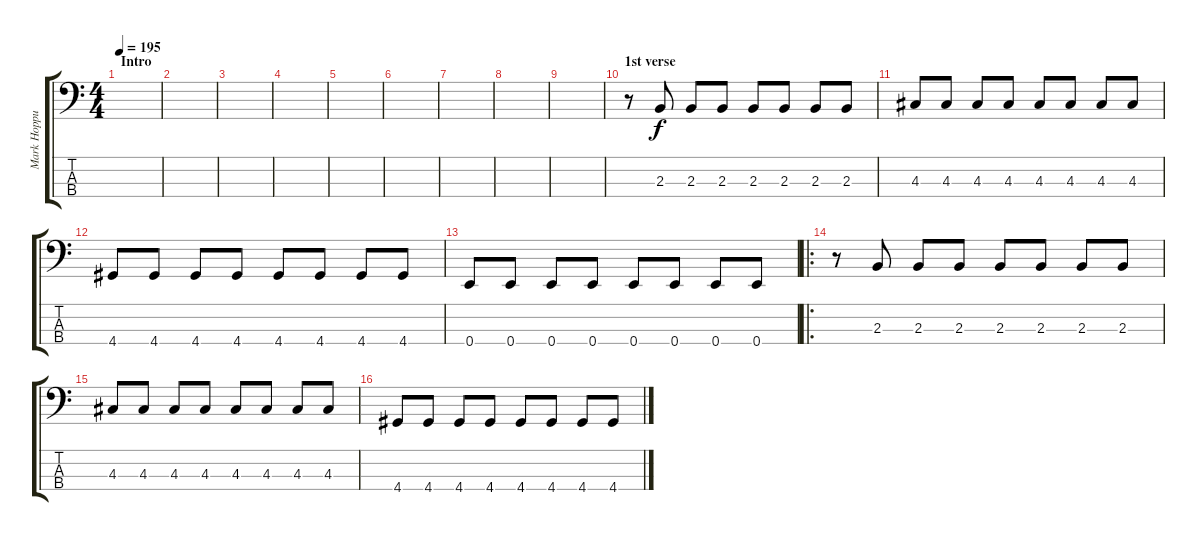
\track ("Mark Hoppus (Bass)" "Mark Hoppu") {instrument electricbasspick}
\staff {score tabs}
\tuning (G2 D2 A1 E1) {hide}
\ts (4 4)
\section ("" "Intro")
\tempo 195
\clef f4
\ks c
|
|
|
|
|
|
|
|
|
\section ("" "1st verse")
r.8 2.3.8 2.3.8 2.3.8 2.3.8 2.3.8 2.3.8 2.3.8 |
4.3.8 4.3.8 4.3.8 4.3.8 4.3.8 4.3.8 4.3.8 4.3.8 |
4.4.8 4.4.8 4.4.8 4.4.8 4.4.8 4.4.8 4.4.8 4.4.8 |
0.4.8 0.4.8 0.4.8 0.4.8 0.4.8 0.4.8 0.4.8 0.4.8 |
\ro
r.8 2.3.8 2.3.8 2.3.8 2.3.8 2.3.8 2.3.8 2.3.8 |
4.3.8 4.3.8 4.3.8 4.3.8 4.3.8 4.3.8 4.3.8 4.3.8 |
4.4.8 4.4.8 4.4.8 4.4.8 4.4.8 4.4.8 4.4.8 4.4.8
